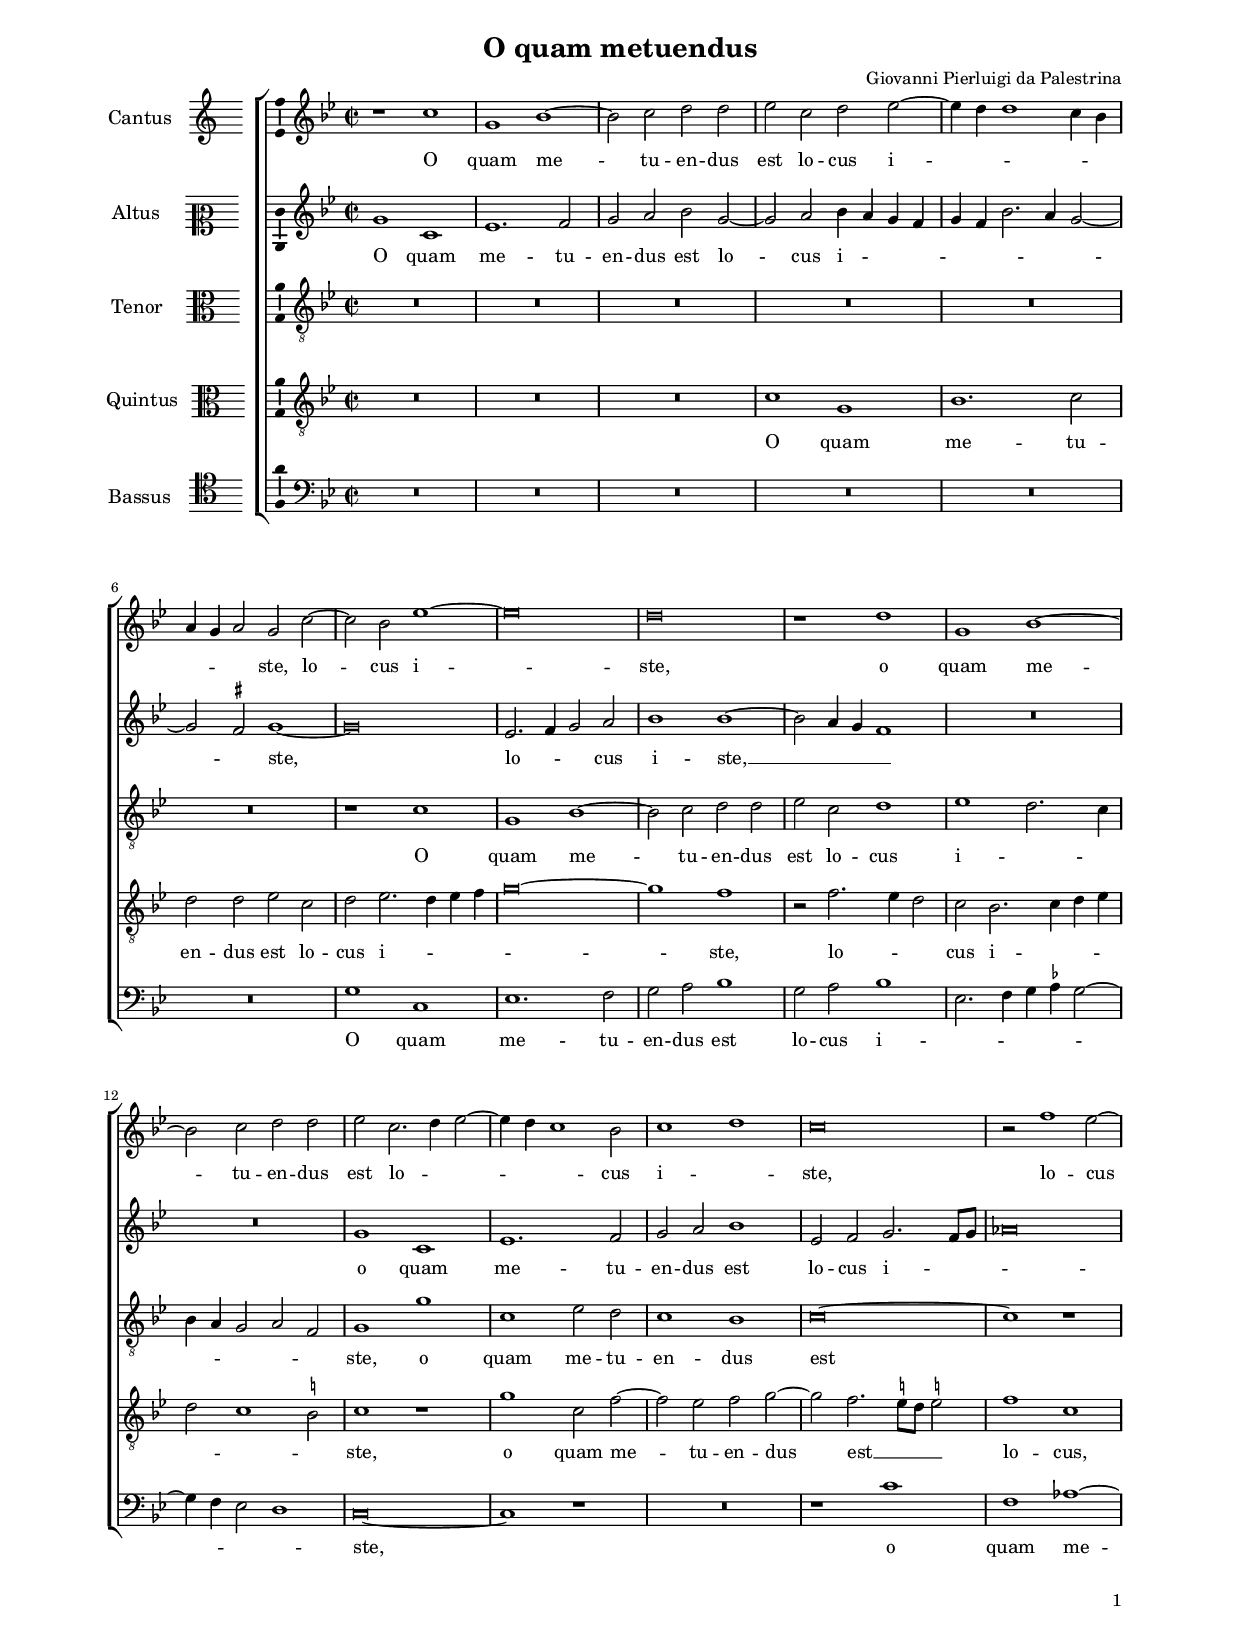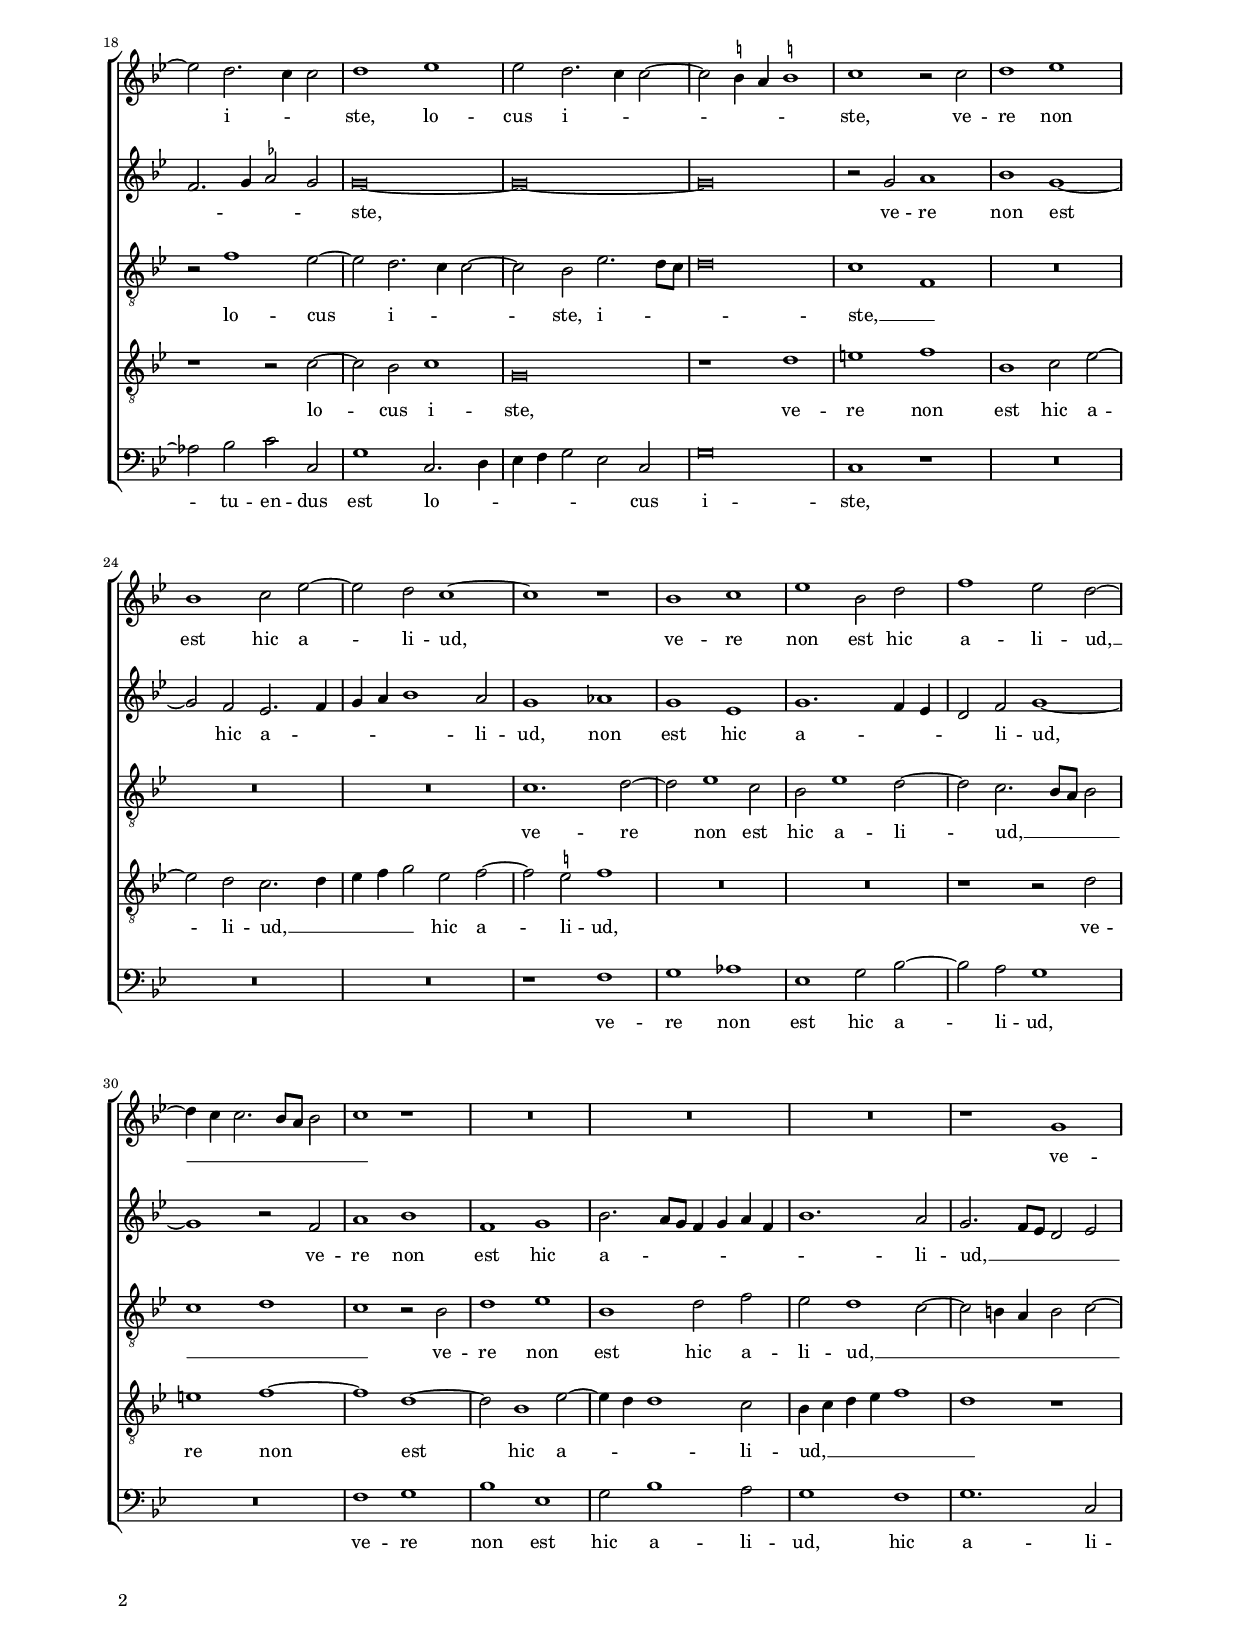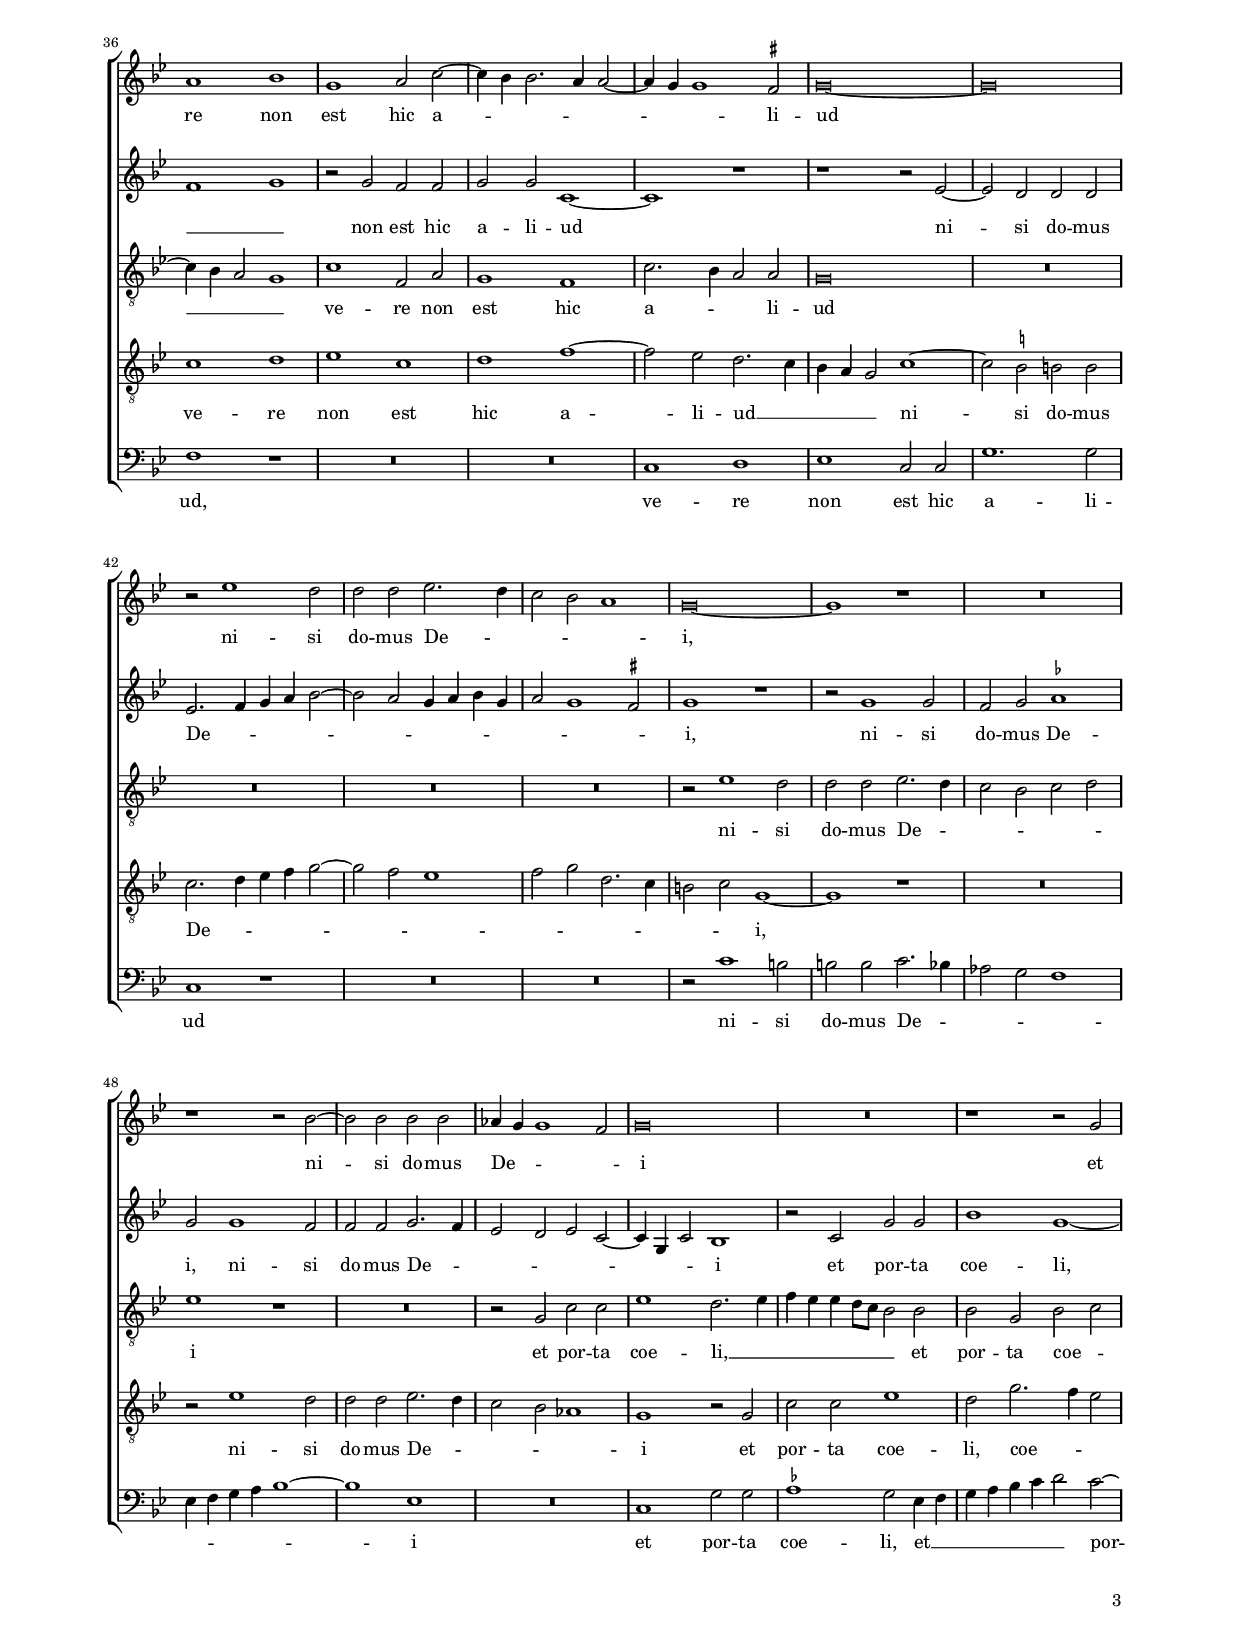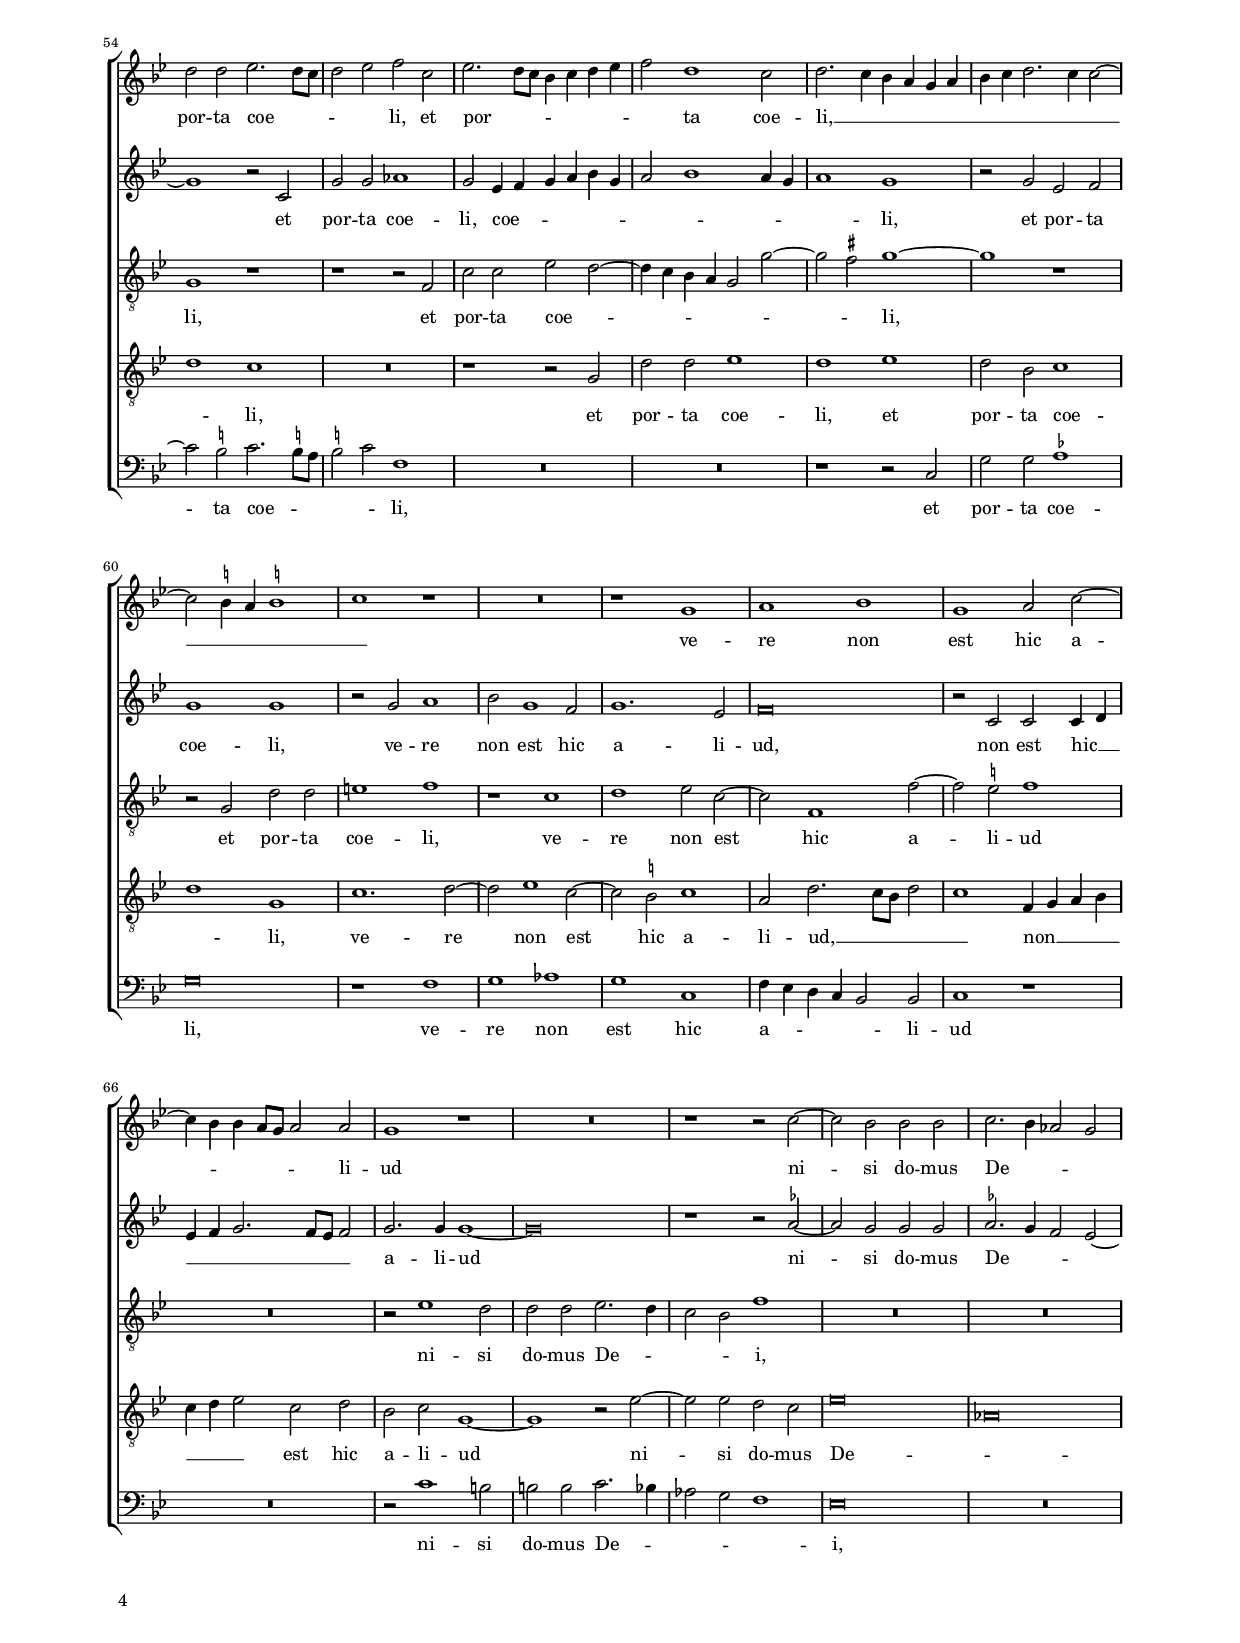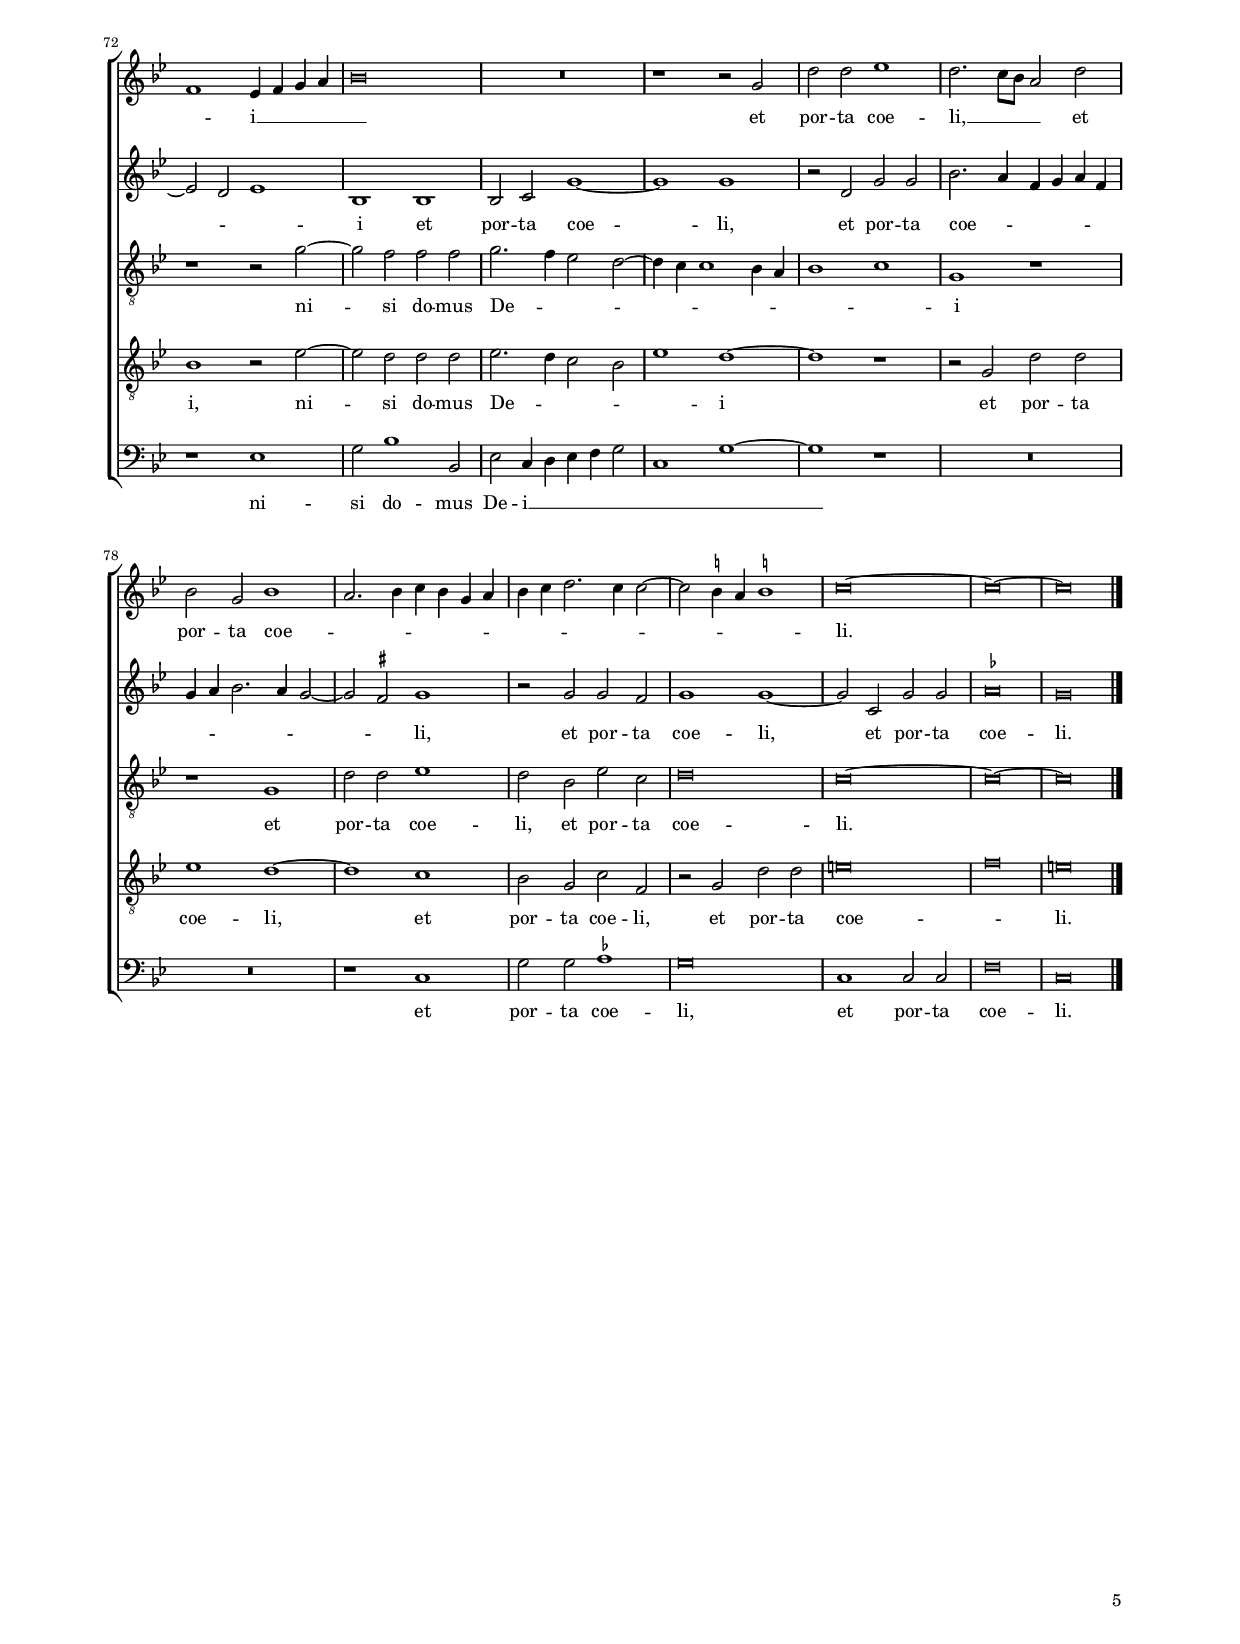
\header
{
  title="O quam metuendus"
  composer="Giovanni Pierluigi da Palestrina"
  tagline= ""
}

\version "2.24.2"
\include "deutsch.ly"
#(set-global-staff-size 15)
% #(set-default-paper-size "letter")
#(ly:set-option 'point-and-click #f)


\paper
	{
	top-margin = 1.8 \cm
	bottom-margin = 1.2 \cm
	left-margin = 2 \cm
	right-margin = 2 \cm
	ragged-bottom = ##f
	ragged-last-bottom = ##t
	print-page-number = ##f
	system-system-spacing = #'((basic-distance . 16) (minimum-distance . 14) (padding . 5) (strechability . 150))
	oddFooterMarkup=\markup   \fill-line { "" \fromproperty #'page:page-number-string }
	evenFooterMarkup=\markup  \fill-line { \fromproperty #'page:page-number-string "" }
	last-bottom-spacing = #'((basic-distance . 12) (minimum-distance . 7) (padding . 4))
%	systems-per-page = 3
%	page-count = 3
%	min-systems-per-page = 3
	markup-system-spacing = #'(basic-distance . 12)
%	print-all-headers = ##t
%	print-first-page-number = ##t
%	first-page-number = 1
	}

	
global = {
	\key c \major
	\time 2/2 \set Score.measureLength = #(ly:make-moment 2/1)
	\skip 1*2*84 \bar "|."
	}

	ficta = { \once \set suggestAccidentals = ##t }

	forget = #(define-music-function (music) (ly:music?) #{
		\accidentalStyle forget
		$music
		\accidentalStyle default
		#})



incipitcantus = \markup { \score {
	{
	\set Staff.instrumentName = \markup { \fontsize #1 "Cantus" }
	\key c \major
	\clef violin
	s4 \bar ""
	}
	\layout  {
	raggedright = ##t
	indent = 1.6 \cm
	line-width = 2.5\cm
	\context { \Staff \remove Time_signature_engraver }
	\override Staff.Clef.Y-extent = #'(0 . 0)
	}} \hspace #1 }

	 
incipitaltus = \markup { \score {
	{
	\set Staff.instrumentName = \markup { \fontsize #1 "Altus" }
	\key c \major
	\clef mezzosoprano
	s4 \bar ""
	}
	\layout  {
	raggedright = ##t
	indent = 1.6 \cm
	line-width = 2.5\cm
	\context { \Staff \remove Time_signature_engraver }
	\override Staff.Clef.Y-extent = #'(0 . 0)
	}} \hspace #1 }


incipittenor = \markup { \score {
	{
	\set Staff.instrumentName = \markup { \fontsize #1 "Tenor" }
	\key c \major
	\clef alto
	s4 \bar ""
	}
	\layout  {
	raggedright = ##t
	indent = 1.6 \cm
	line-width = 2.5\cm
	\context { \Staff \remove Time_signature_engraver }
	\override Staff.Clef.Y-extent = #'(0 . 0)
	}} \hspace #1 }
	 
	 
incipitquintus = \markup { \score {
	{
	\set Staff.instrumentName = \markup { \fontsize #1 "Quintus" }
	\key c \major
	\clef alto
	s4 \bar ""
	}
	\layout  {
	raggedright = ##t
	indent = 1.6 \cm
	line-width = 2.5\cm
	\context { \Staff \remove Time_signature_engraver }
	\override Staff.Clef.Y-extent = #'(0 . 0)
	}} \hspace #1 }
	 
	 
incipitbassus = \markup { \score {
	{
	\set Staff.instrumentName = \markup { \fontsize #1 "Bassus" }
	\key c \major
	\clef tenor
	s4 \bar ""
	}
	\layout  {
	raggedright = ##t
	indent = 1.6 \cm
	line-width = 2.5\cm
	\context { \Staff \remove Time_signature_engraver }
	\override Staff.Clef.Y-extent = #'(0 . 0)
	}} \hspace #1 }


cantus =  \relative c''
	{
	r1 d
	a1 c~
	c2 d e e
	f2 d e f~
%5
	f4 e e1 d4 c |
	h4 a h2 a d~
	d2 c f1~
	f\breve
	e\breve
%10
	r1 e |
	a,1 c~
	c2 d e e
	f2 d2. e4 f2~
	f4 e d1 c2
%15
	d1 e |
	d\breve
	r2 g1 f2~
	f2 e2. d4 d2
	e1 f
%20
	f2 e2. d4 d2~ |
	d2 \ficta cis4 h \ficta cis!1
	d1 r2 d
	e1 f
	c1 d2 f~
%25
	f2 e d1~ |
	d1 r
	c1 d
	f1 c2 e
	g1 f2 e~
%30
	e4 d d2. c8 h c2 |	
	d1 r
	R\breve
	R\breve
	R\breve
%35
	r1 a |
	h1 c
	a1 h2 d~
	d4 c c2. h4 h2~
	h4 a a1 \ficta gis2
%40
	a\breve~ |
	a\breve
	r2 f'1 e2
	e2 e f2. e4
	d2 c h1
%45
	a\breve~ |
	a1 r
	R\breve
	r1 r2 c~
	c2 c c c
%50
	b4 a a1 g2 |
	a\breve
	R\breve
	r1 r2 a
	e'2 e f2. e8 d
%55
	e2 f g d |
	f2. e8 d c4 d e f
	g2 e1 d2
	e2. d4 c h a h
	c4 d e2. d4 d2~
%60
	d2 \ficta cis4 h \ficta cis!1 |
	d1 r
	R\breve
	r1 a
	h1 c
%65
	a1 h2 d~ |
	d4 c c h8 a h2 h
	a1 r
	R\breve
	r1 r2 d~
%70
	d2 c c c |
	d2. c4 b2 a
	g1 f4 g a h
	c\breve
	R\breve
%75
	r1 r2 a |
	e'2 e f1
	e2. d8 c h2 e
	c2 a c1
	h2. c4 d c a h
%80
	c4 d e2. d4 d2~ |
	d2 \ficta cis4 h \ficta cis!1
	d\breve~
	d\breve~
	d\breve |
	}


altus =  \relative c'
	{
	a'1 d,
	f1. g2
	a2 h c a~
	a2 h c4 h a g
%5
	a4 g c2. h4 a2~ |
	a2 \ficta gis a1~
	a\breve
	f2. g4 a2 h
	c1 c~
%10
	c2 h4 a g1 |
	R\breve
	R\breve
	a1 d,
	f1. g2
%15
	a2 h c1 |
	f,2 g a2. g8 a 
	b\breve
	g2. a4 \ficta b2 a
	a\breve~
%20
	a\breve~ |
	a\breve
	r2 a h1
	c1 a~
	a2 g f2. g4
%25
	a4 h c1 h2 |
	a1 b
	a1 f
	a1. g4 f
	e2 g a1~
%30
	a1 r2 g |	
	h1 c
	g1 a
	c2. h8 a g4 a h g
	c1. h2
%35
	a2. g8 f e2 f |
	g1 a
	r2 a g g
	a2 a d,1~
	d1 r
%40
	r1 r2 f~ |
	f2 e e e
	f2. g4 a h c2~
	c2 h a4 h c a
	h2 a1 \ficta gis2
%45
	a1 r |
	r2 a1 a2
	g2 a \ficta b1
	a2 a1 g2
	g2 g a2. g4
%50
	f2 e f d~ |
	d4 a d2 c1
	r2 d a' a
	c1 a~
	a1 r2 d,
%55
	a'2 a b1 |
	a2 f4 g a h c a
	h2 c1 h4 a
	h1 a
	r2 a f g
%60
	a1 a |
	r2 a h1
	c2 a1 g2
	a1. f2
	g\breve
%65
	r2 d d d4 e |	
	f4 g a2. g8 f g2
	a2. a4 a1~
	a\breve
	r1 r2 \ficta b~
%70
	\ficta b2 a a a |
	\ficta b2. a4 g2 f~
	f2 e f1
	c1 c
	c2 d a'1~
%75
	a1 a |
	r2 e a a
	c2. h4 g a h g
	a4 h c2. h4 a2~
	a2 \ficta gis a1
%80
	r2 a a g |
	a1 a~
	a2 d, a' a
	\ficta b\breve
	a\breve |
	}


tenor =  \relative c'
	{
	R\breve
	R\breve
	R\breve
	R\breve
%5
	R\breve |
	R\breve
	r1 d
	a1 c~
	c2 d e e
%10
	f2 d e1 |
	f1 e2. d4
	c4 h a2 h g
	a1 a'
	d,1 f2 e
%15
	d1 c |
	d\breve~
	d1 r
	r2 g1 f2~
	f2 e2. d4 d2~
%20
	d2 c f2. e8 d |
	e\breve
	d1 g,
	R\breve
	R\breve
%25
	R\breve |
	d'1. e2~
	e2 f1 d2
	c2 f1 e2~
	e2 d2. c8 h c2
%30
	d1 e |
	d1 r2 c
	e1 f
	c1 e2 g
	f2 e1 d2~
%35
	d2 cis4 h cis2 d~ |
	d4 c h2 a1
	d1 g,2 h
	a1 g
	d'2. c4 h2 h
%40
	a\breve |
	R\breve
	R\breve
	R\breve
	R\breve
%45
	r2 f'1 e2 |
	e2 e f2. e4
	d2 c d e
	f1 r
	R\breve
%50
	r2 a, d d |
	f1 e2. f4
	g4 f f e8 d c2 c
	c2 a c d
	a1 r
%55
	r1 r2 g |
	d'2 d f e~
	e4 d c h a2 a'~
	a2 \ficta gis a1~
	a1 r
%60
	r2 a, e' e |
	fis1 g
	r1 d
	e1 f2 d~
	d2 g,1 g'2~
%65
	g2 \ficta fis g1 |
	R\breve
	r2 f1 e2
	e2 e f2. e4
	d2 c g'1
%70
	R\breve |
	R\breve
	r1 r2 a~
	a2 g g g
	a2. g4 f2 e~
%75
	e4 d d1 c4 h |
	c1 d
	a1 r
	r1 a
	e'2 e f1
%80
	e2 c f d |
	e\breve
	d\breve~
	d\breve~
	d\breve |
	}


quintus  =  \relative c'
	{
	R\breve
	R\breve
	R\breve
	d1 a
%5
	c1. d2  |
	e2 e f d
	e2 f2. e4 f g
	a\breve~
	a1 g
%10
	r2 g2. f4 e2 |
	d2 c2. d4 e f
	e2 d1 \ficta cis2
	d1 r
	a'1 d,2 g~
%15
	g2 f g a~ |
	a2 g2. \ficta fis8 e \ficta fis!2
	g1 d
	r1 r2 d~
	d2 c d1
%20
	a\breve |
	r1 e'
	fis1 g
	c,1 d2 f~
	f2 e d2. e4
%25
	f4 g a2 f g~ |
	g2 \ficta fis g1
	R\breve
	R\breve
	r1 r2 e
%30
	fis1 g~ |
	g1 e~
	e2 c1 f2~
	f4 e e1 d2
	c4 d e f g1
%35
	e1 r |
	d1 e
	f1 d
	e1 g~
	g2 f e2. d4
%40
	c4 h a2 d1~ |
	d2 \ficta cis cis!2 cis
	d2. e4 f g a2~
	a2 g f1
	g2 a e2. d4
%45
	cis2 d a1~ |
	a1 r
	R\breve
	r2 f'1 e2
	e2 e f2. e4
%50
	d2 c b1 |
	a1 r2 a
	d2 d f1
	e2 a2. g4 f2
	e1 d
%55
	R\breve |
	r1 r2 a
	e'2 e f1
	e1 f
	e2 c d1
%60
	e1 a, |
	d1. e2~
	e2 f1 d2~
	d2 \ficta cis d1
	h2 e2. d8 c e2
%65
	d1 g,4 a h c |
	d4 e f2 d e
	c2 d a1~
	a1 r2 f'~
	f2 f e d
%70
	f\breve |
	b,\breve
	c1 r2 f~
	f2 e e e
	f2. e4 d2 c
%75
	f1 e~ |
	e1 r
	r2 a, e' e
	f1 e~
	e1 d
%80
	c2 a d g, |
	r2 a e' e
	fis\breve
	g\breve
	fis\breve |
	}


bassus  =  \relative c
	{
	R\breve
	R\breve
	R\breve
	R\breve
%5
	R\breve |
	R\breve
	a'1 d,
	f1. g2
	a2 h c1
%10
	a2 h c1 |
	f,2. g4 a \ficta b a2~
	a4 g f2 e1
	d\breve~
	d1 r
%15
	R\breve |
	r1 d'
	g,1 b~
	b2 c d d,
	a'1 d,2. e4
%20
	f4 g a2 f d |
	a'\breve
	d,1 r
	R\breve
	R\breve
%25
	R\breve
	r1 g
	a1 b
	f1 a2 c~
	c2 h a1
%30
	R\breve |
	g1 a
	c1 f,
	a2 c1 h2
	a1 g
%35
	a1. d,2 |
	g1 r
	R\breve
	R\breve
	d1 e
%40
	f1 d2 d |
	a'1. a2
	d,1 r
	R\breve
	R\breve
%45
	r2 d'1 cis2 |
	cis cis d2. c4
	b2 a g1
	f4 g a h c1~
	c1 f,
%50
	R\breve |
	d1 a'2 a
	\ficta b1 a2 f4 g
	a4 h c d e2 d~
	d2 \ficta cis d2. \ficta cis!8 h
%55
	\ficta cis2 d g,1 |
	R\breve
	R\breve
	r1 r2 d
	a'2 a \ficta b1
%60
	a\breve |
	r1 g
	a1 b
	a1 d,
	g4 f e d c2 c
%65
	d1 r |
	R\breve
	r2 d'1 cis2
	cis cis d2. c4
	b2 a g1
%70
	f\breve |
	R\breve
	r1 f
	a2 c1 c,2
	f2 d4 e f g a2
%75
	d,1 a'~ |
	a1 r
	R\breve
	R\breve
	r1 d,
%80
	a'2 a \ficta b1 |
	a\breve
	d,1 d2 d
	g\breve
	d\breve |
	}


lyricscantus = \lyricmode {
	O quam me -- tu -- en -- dus est lo -- cus i -- _ _ _ _ _ _ _ ste,
	lo -- cus i -- ste,
	o quam me -- tu -- en -- dus est lo -- _ _ _ _ cus i -- _ ste,
	lo -- cus i -- _ _ ste,
	lo -- cus i -- _ _ _ _ _ ste,
	ve -- re non est hic a -- li -- ud,
	ve -- re non est hic a -- li -- ud, __ _ _ _ _ _ _
	ve -- re non est hic a -- _ _ _ _ _ _ li -- ud
	ni -- si do -- mus De -- _ _ _ _ i,
	ni -- si do -- mus De -- _ _ _ i
	et por -- ta coe -- _ _ _ _ li,
	et por -- _ _ _ _ _ _ _ ta coe -- li, __ _ _ _ _ _ _ _ _ _ _ _ _ _ _
	ve -- re non est hic a -- _ _ _ _ _ li -- ud
	ni -- si do -- mus De -- _ _ _ _ i __ _ _ _ _
	et por -- ta coe -- li, __ _ _ _ 
	et por -- ta coe -- _ _ _ _ _ _ _ _ _ _ _ _ _ _ li.
	}


lyricsaltus = \lyricmode {
	O quam me -- tu -- en -- dus est lo -- cus i -- _ _ _ _ _ _ _ _ _ ste,
	lo -- _ _ cus i -- ste, __ _ _ _
	o quam me -- tu -- en -- dus est lo -- cus i -- _ _ _ _ _ _ _ ste,
	ve -- re non est hic a -- _ _ _ _ li -- ud,
	non est hic a -- _ _ _ li -- ud,
	ve -- re non est hic a -- _ _ _ _ _ _ _ li -- ud, __ _ _ _ _ _ _
	non est hic a -- li -- ud
	ni -- si do -- mus De -- _ _ _ _ _ _ _ _ _ _ _ _ i,
	ni -- si do -- mus De -- i,
	ni -- si do -- mus De -- _ _ _ _ _ _ _ i
	et por -- ta coe -- li,
	et por -- ta coe -- li,
	coe -- _ _ _ _ _ _ _ _ _ _ li,
	et por -- ta coe -- li,
	ve -- re non est hic a -- li -- ud,
	non est hic __ _ _ _ _ _ _ _ a -- li -- ud
	ni -- si do -- mus De -- _ _ _ _ _ i
	et por -- ta coe -- li,
	et por -- ta coe -- _ _ _ _ _ _ _ _ _ _ _ li,
	et por -- ta coe -- li,
	et por -- ta coe -- li.
	}


lyricstenor = \lyricmode {
	O quam me -- tu -- en -- dus est lo -- cus i -- _ _ _ _ _ _ _ ste,
	o quam me -- tu -- en -- dus est lo -- cus i -- _ _ ste,
	i -- _ _ _ ste, __ _
	ve -- re non est hic a -- li -- ud, __ _ _ _ _ _ _
	ve -- re non est hic a -- li -- ud, __ _ _ _ _ _ _ _ _ 
	ve -- re non est hic a -- _ _ li -- ud
	ni -- si do -- mus De -- _ _ _ _ _ i
	et por -- ta coe -- li, __ _ _ _ _ _ _ _ 
	et por -- ta coe -- _ li,
	et por -- ta coe -- _ _ _ _ _ _ _ li,
	et por -- ta coe -- li,
	ve -- re non est hic a -- li -- ud
	ni -- si do -- mus De -- _ _ _ i,
	ni -- si do -- mus De -- _ _ _ _ _ _ _ _ _ i
	et por -- ta coe -- li,
	et por -- ta coe -- li.
	}


lyricsquintus = \lyricmode {
	O quam me -- tu -- en -- dus est lo -- cus i -- _ _ _ _ ste,
	lo -- _ _ cus i -- _ _ _ _ _ _ ste,
	o quam me -- tu -- en -- dus est __ _ _ _ lo -- cus,
	lo -- cus i -- ste,
	ve -- re non est hic a -- li -- ud, __ _ _ _ _
	hic a -- li -- ud,
	ve -- re non est hic a -- _ _ li -- ud, __ _ _ _ _ _
	ve -- re non est hic a -- li -- ud __ _ _ _ _
	ni -- si do -- mus De -- _ _ _ _ _ _ _ _ _ _ _ _ i,
	ni -- si do -- mus De -- _ _ _ _ i
	et por -- ta coe -- li,
	coe -- _ _ _ li,
	et por -- ta coe -- li,
	et por -- ta coe -- _ li,
	ve -- re non est hic a -- li -- ud, __ _ _ _ _
	non __ _ _ _ _ _ _ est hic a -- li -- ud
	ni -- si do -- mus De -- _ i,
	ni -- si do -- mus De -- _ _ _ _ i
	et por -- ta coe -- li,
	et por -- ta coe -- li,
	et por -- ta coe -- _ li.
	}


lyricsbassus = \lyricmode {
	O quam me -- tu -- en -- dus est lo -- cus i -- _ _ _ _ _ _ _ _ ste,
	o quam me -- tu -- en -- dus est lo -- _ _ _ _ _ cus i -- ste,
	ve -- re non est hic a -- li -- ud,
	ve -- re non est hic a -- li -- ud,
	hic a -- li -- ud,
	ve -- re non est hic a -- li -- ud
	ni -- si do -- mus De -- _ _ _ _ _ _ _ _ _ i
	et por -- ta coe -- li,
	et __ _ _ _ _ _ _ por -- ta coe -- _ _ _ _ li,
	et por -- ta coe -- li,
	ve -- re non est hic a -- _ _ _ _ li -- ud
	ni -- si do -- mus De -- _ _ _ _ i,
	ni -- si do -- mus De -- i __ _ _ _ _ _ _
	et por -- ta coe -- li,
	et por -- ta coe -- li.
	}


\score
{  
	\transpose c b, {
	\new ChoirStaff \with { \override StaffGrouper.staff-staff-spacing.basic-distance = #12 }
	<<

	\new Staff << \global
	\new Voice="v1" {
		\set Staff.instrumentName=\incipitcantus
%		\set Staff.instrumentName= "S"
		\set Staff.midiInstrument = "reed organ"
		\clef violin
		\cantus }
	\new Lyrics \lyricsto "v1" {\lyricscantus }
	>>


	\new Staff << \global
	\new Voice="v2" {
		\set Staff.instrumentName=\incipitaltus
%		\set Staff.instrumentName= "A"
		\set Staff.midiInstrument = "reed organ"
		\clef violin % "G_8"
		\altus}
	\new Lyrics \lyricsto "v2" {\lyricsaltus }
	>>


	\new Staff << \global
	\new Voice="v3" {
		\set Staff.instrumentName=\incipittenor
%		\set Staff.instrumentName= "T"
		\set Staff.midiInstrument = "reed organ"
		\clef "G_8"
		\tenor }
	\new Lyrics \lyricsto "v3" {\lyricstenor }
	>>


	\new Staff << \global
	\new Voice="v5" {
		\set Staff.instrumentName=\incipitquintus
%		\set Staff.instrumentName= "Q"
		\set Staff.midiInstrument = "reed organ"
		\clef "G_8"
		\quintus}
	\new Lyrics \lyricsto "v5" {\lyricsquintus }
	>>


	\new Staff << \global
	\new Voice="v4" {
		\set Staff.instrumentName=\incipitbassus
%		\set Staff.instrumentName= "B"
		\set Staff.midiInstrument = "reed organ"
		\clef bass 
		\bassus }
	\new Lyrics \lyricsto "v4" {\lyricsbassus}
	>>

	>>
	} % transpose

	\layout
	{
	indent = 2.5\cm
	\context { \Lyrics \override VerticalAxisGroup.nonstaff-relatedstaff-spacing.padding = #1.4 }
%	\context { \Lyrics \override LyricText.font-size = #1 }
	\context { \Staff \override TimeSignature.break-visibility = #end-of-line-invisible }
	\context { \Staff \consists Ambitus_engraver }
	\context { \Score \override BarNumber.padding = #2 }
	\context { \Voice \override NoteHead.style = #'baroque }
	}

\midi
	{
	\tempo 2 = 90
	}

}


% EOF
